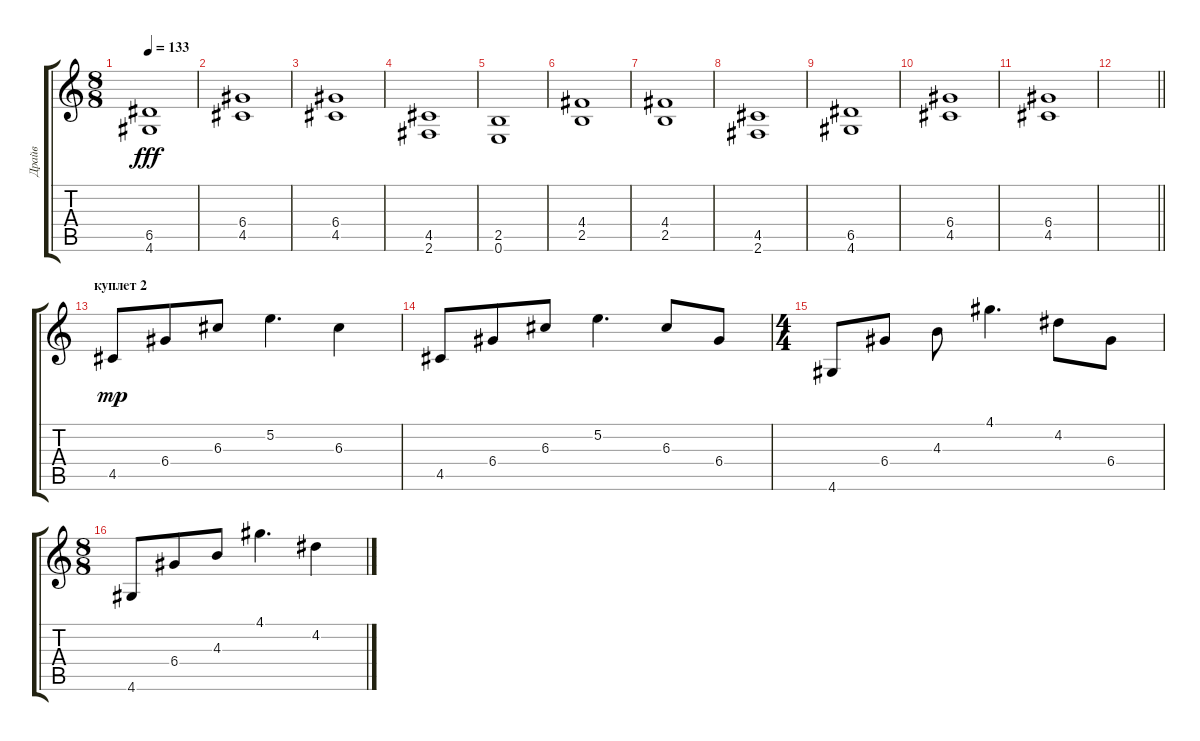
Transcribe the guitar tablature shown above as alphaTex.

\track ("Драйв" "Драйв") {instrument acousticguitarnylon}
\staff {score tabs}
\tuning (E4 B3 G3 D3 A2 E2) {hide}
\ts (8 8)
\tempo 133
\clef g2
\ks c
(6.5 4.6).1{dy fff} |
(6.4 4.5).1 |
(6.4 4.5).1 |
(4.5 2.6).1 |
(2.5 0.6).1 |
(4.4 2.5).1 |
(4.4 2.5).1 |
(4.5 2.6).1 |
(6.5 4.6).1 |
(6.4 4.5).1 |
(6.4 4.5).1 |
\barLineRight lightlight
|
\section ("" "куплет 2")
4.5.8{dy mp} 6.4.8 6.3.8 5.2.4{d} 6.3.4 |
4.5.8 6.4.8 6.3.8 5.2.4{d} 6.3.8 6.4.8 |
\ts (4 4)
4.6.8 6.4.8 4.3.8 4.1.4{d} 4.2.8 6.4.8 |
\ts (8 8)
4.6.8 6.4.8 4.3.8 4.1.4{d} 4.2.4
